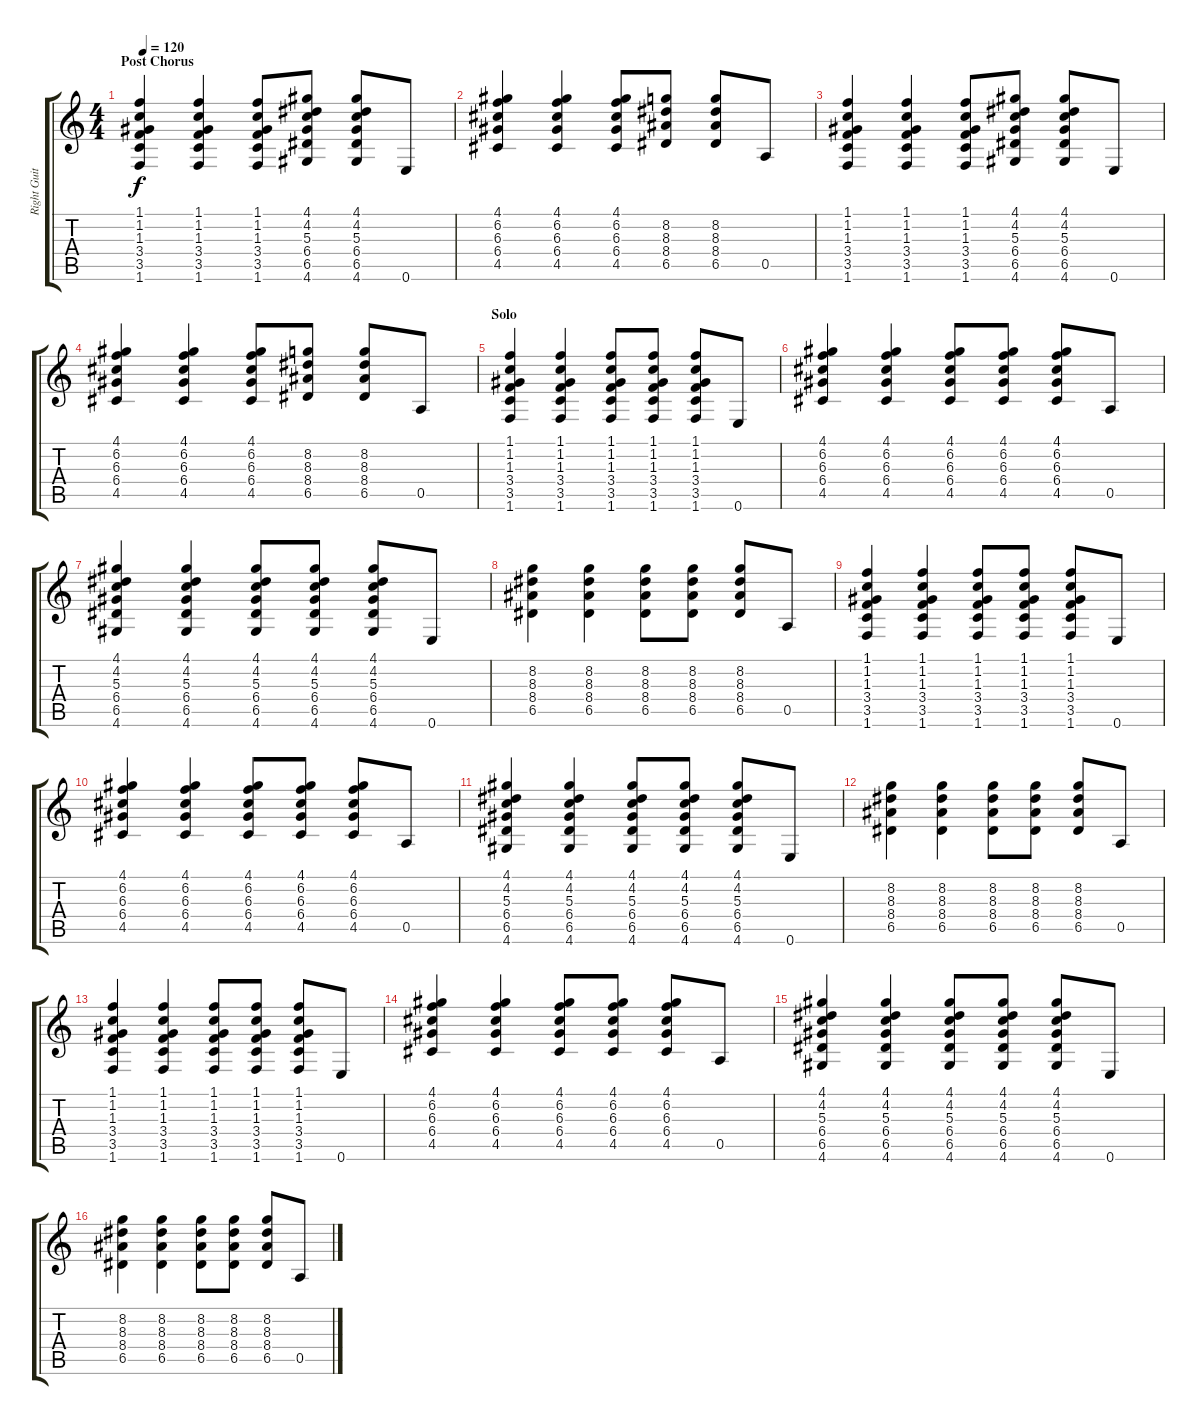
\track ("Right Guitar" "Right Guit") {instrument overdrivenguitar}
\staff {score tabs}
\tuning (E4 B3 G3 D3 A2 E2) {hide}
\ts (4 4)
\section ("" "Post Chorus")
\tempo 120
\clef g2
\ks c
(1.1 1.2 1.3 3.4 3.5 1.6).4{dy f} (1.1 1.2 1.3 3.4 3.5 1.6).4 (1.1 1.2 1.3 3.4 3.5 1.6).8 (4.1 4.2 5.3 6.4 6.5 4.6).8 (4.1 4.2 5.3 6.4 6.5 4.6).8 0.6.8 |
(4.1 6.2 6.3 6.4 4.5).4 (4.1 6.2 6.3 6.4 4.5).4 (4.1 6.2 6.3 6.4 4.5).8 (8.2 8.3 8.4 6.5).8 (8.2 8.3 8.4 6.5).8 0.5.8 |
(1.1 1.2 1.3 3.4 3.5 1.6).4 (1.1 1.2 1.3 3.4 3.5 1.6).4 (1.1 1.2 1.3 3.4 3.5 1.6).8 (4.1 4.2 5.3 6.4 6.5 4.6).8 (4.1 4.2 5.3 6.4 6.5 4.6).8 0.6.8 |
(4.1 6.2 6.3 6.4 4.5).4 (4.1 6.2 6.3 6.4 4.5).4 (4.1 6.2 6.3 6.4 4.5).8 (8.2 8.3 8.4 6.5).8 (8.2 8.3 8.4 6.5).8 0.5.8 |
\section ("" "Solo")
(1.1 1.2 1.3 3.4 3.5 1.6).4 (1.1 1.2 1.3 3.4 3.5 1.6).4 (1.1 1.2 1.3 3.4 3.5 1.6).8 (1.1 1.2 1.3 3.4 3.5 1.6).8 (1.1 1.2 1.3 3.4 3.5 1.6).8 0.6.8 |
(4.1 6.2 6.3 6.4 4.5).4 (4.1 6.2 6.3 6.4 4.5).4 (4.1 6.2 6.3 6.4 4.5).8 (4.1 6.2 6.3 6.4 4.5).8 (4.1 6.2 6.3 6.4 4.5).8 0.5.8 |
(4.1 4.2 5.3 6.4 6.5 4.6).4 (4.1 4.2 5.3 6.4 6.5 4.6).4 (4.1 4.2 5.3 6.4 6.5 4.6).8 (4.1 4.2 5.3 6.4 6.5 4.6).8 (4.1 4.2 5.3 6.4 6.5 4.6).8 0.6.8 |
(8.2 8.3 8.4 6.5).4 (8.2 8.3 8.4 6.5).4 (8.2 8.3 8.4 6.5).8 (8.2 8.3 8.4 6.5).8 (8.2 8.3 8.4 6.5).8 0.5.8 |
(1.1 1.2 1.3 3.4 3.5 1.6).4 (1.1 1.2 1.3 3.4 3.5 1.6).4 (1.1 1.2 1.3 3.4 3.5 1.6).8 (1.1 1.2 1.3 3.4 3.5 1.6).8 (1.1 1.2 1.3 3.4 3.5 1.6).8 0.6.8 |
(4.1 6.2 6.3 6.4 4.5).4 (4.1 6.2 6.3 6.4 4.5).4 (4.1 6.2 6.3 6.4 4.5).8 (4.1 6.2 6.3 6.4 4.5).8 (4.1 6.2 6.3 6.4 4.5).8 0.5.8 |
(4.1 4.2 5.3 6.4 6.5 4.6).4 (4.1 4.2 5.3 6.4 6.5 4.6).4 (4.1 4.2 5.3 6.4 6.5 4.6).8 (4.1 4.2 5.3 6.4 6.5 4.6).8 (4.1 4.2 5.3 6.4 6.5 4.6).8 0.6.8 |
(8.2 8.3 8.4 6.5).4 (8.2 8.3 8.4 6.5).4 (8.2 8.3 8.4 6.5).8 (8.2 8.3 8.4 6.5).8 (8.2 8.3 8.4 6.5).8 0.5.8 |
(1.1 1.2 1.3 3.4 3.5 1.6).4 (1.1 1.2 1.3 3.4 3.5 1.6).4 (1.1 1.2 1.3 3.4 3.5 1.6).8 (1.1 1.2 1.3 3.4 3.5 1.6).8 (1.1 1.2 1.3 3.4 3.5 1.6).8 0.6.8 |
(4.1 6.2 6.3 6.4 4.5).4 (4.1 6.2 6.3 6.4 4.5).4 (4.1 6.2 6.3 6.4 4.5).8 (4.1 6.2 6.3 6.4 4.5).8 (4.1 6.2 6.3 6.4 4.5).8 0.5.8 |
(4.1 4.2 5.3 6.4 6.5 4.6).4 (4.1 4.2 5.3 6.4 6.5 4.6).4 (4.1 4.2 5.3 6.4 6.5 4.6).8 (4.1 4.2 5.3 6.4 6.5 4.6).8 (4.1 4.2 5.3 6.4 6.5 4.6).8 0.6.8 |
(8.2 8.3 8.4 6.5).4 (8.2 8.3 8.4 6.5).4 (8.2 8.3 8.4 6.5).8 (8.2 8.3 8.4 6.5).8 (8.2 8.3 8.4 6.5).8 0.5.8
